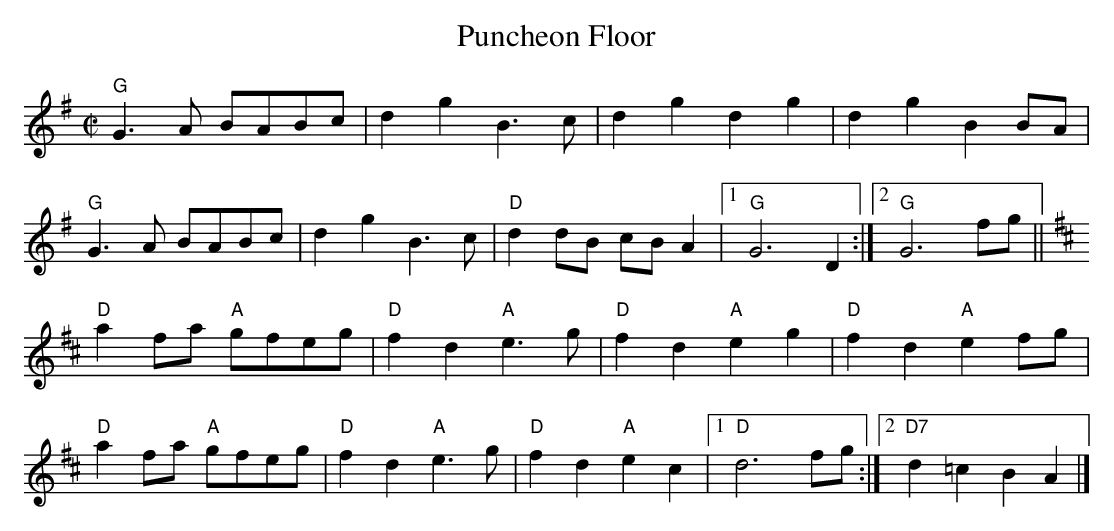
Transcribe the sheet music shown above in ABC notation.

X:1
T:Puncheon Floor
M:C|
L:1/8
K:G
"G" G3A BABc|d2g2B3c|d2g2 d2g2|d2g2B2 BA|
"G"G3A BABc|d2g2B3c|"D"d2 dB cB A2|1"G"G6 D2:|2"G"G6 fg||
K:D
"D"a2 fa "A"gfeg|"D" f2 d2 "A"e3g|"D"f2 d2 "A"e2 g2|"D"f2 d2 "A"e2 fg|
"D"a2 fa "A"gfeg|"D" f2 d2 "A"e3g|"D"f2 d2 "A"e2 c2|1"D"d6 fg:|2 "D7"d2 =c2 B2 A2 |]
